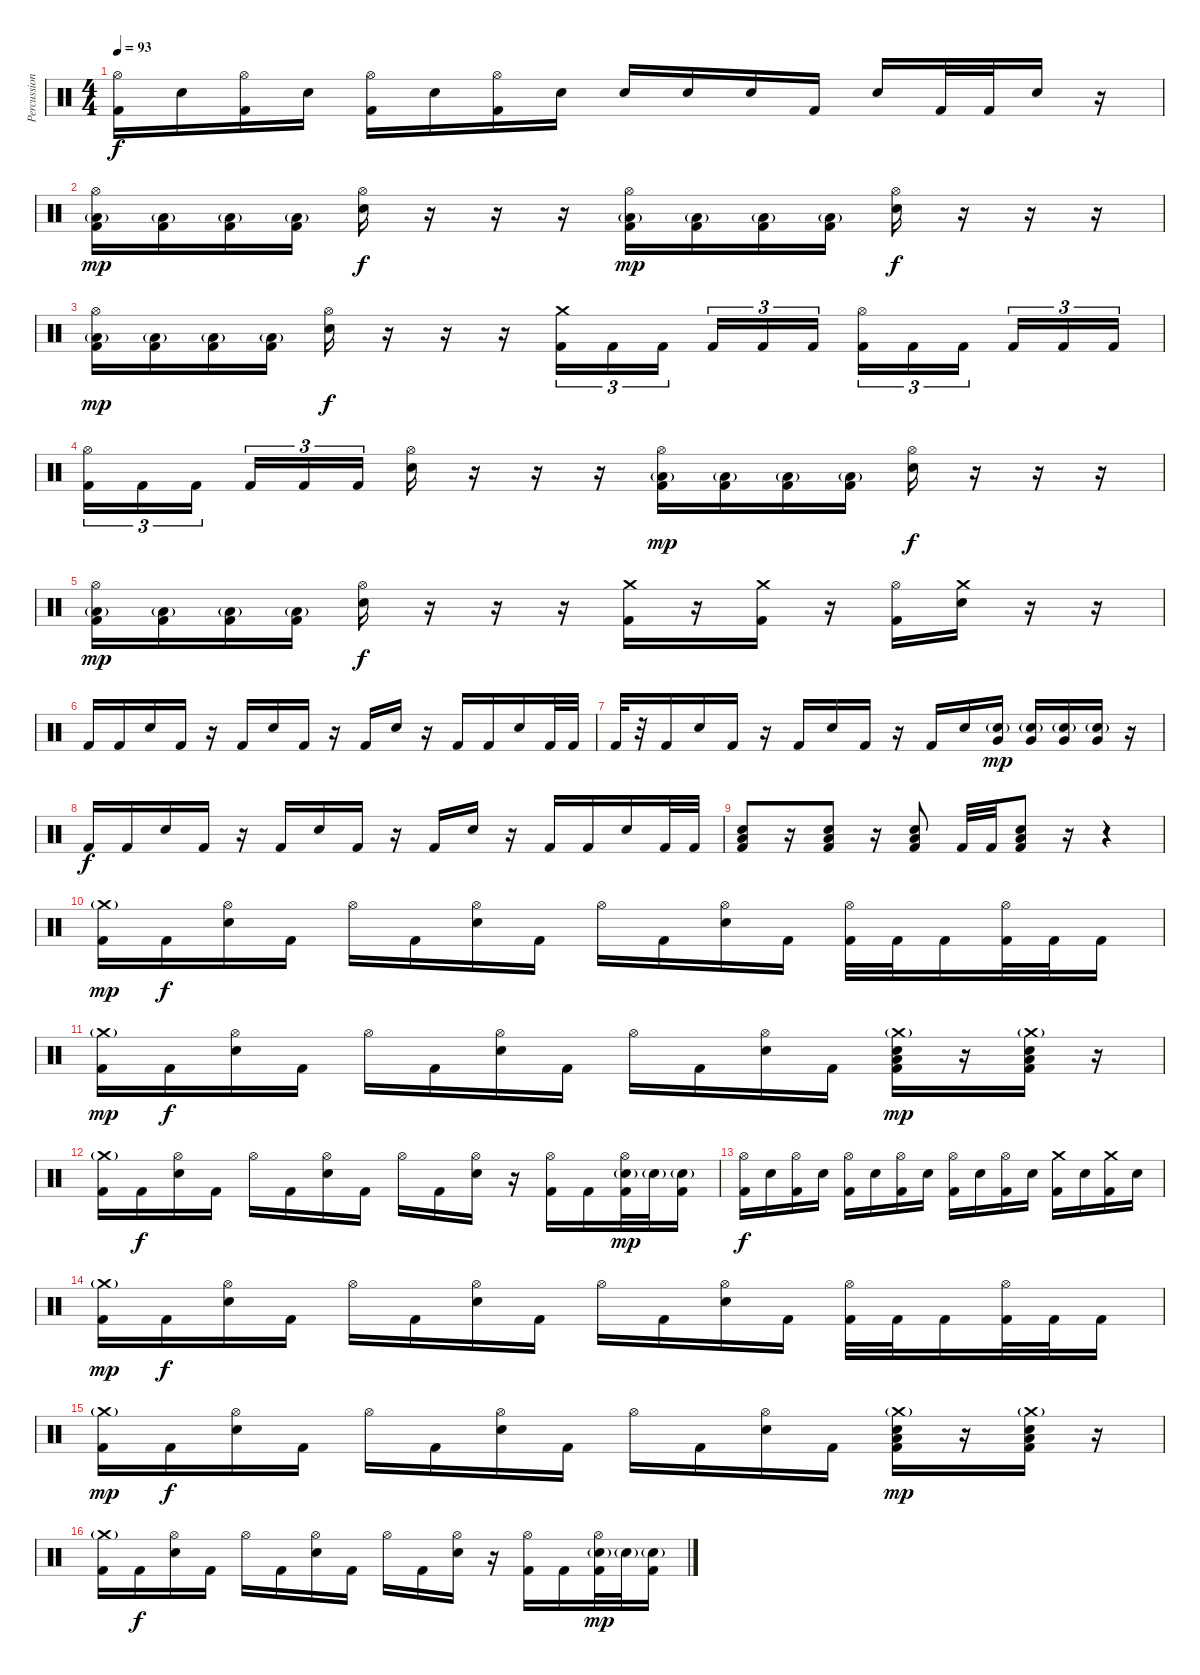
\track ("Percussion" "Percussion") {instrument percussion}
\staff {score}
\articulation defaults
\ts (4 4)
\tempo 93
\clef neutral
\ks c
("Hi-Hat (open)" "Kick (hit) 2").16{dy f} "Electric Snare (hit)".16 ("Hi-Hat (open)" "Kick (hit) 2").16 "Electric Snare (hit)".16 ("Hi-Hat (open)" "Kick (hit) 2").16 "Electric Snare (hit)".16 ("Hi-Hat (open)" "Kick (hit) 2").16 "Electric Snare (hit)".16 "Electric Snare (hit)".16 "Electric Snare (hit)".16 "Electric Snare (hit)".16 "Kick (hit) 2".16 "Electric Snare (hit)".16 "Kick (hit) 2".32 "Kick (hit) 2".32 "Electric Snare (hit)".16 r.16 |
("Hi-Hat (open)" "Low Floor Tom (hit)"{g} "Kick (hit) 2").16{dy mp} ("Low Floor Tom (hit)"{g} "Kick (hit) 2").16 ("Low Floor Tom (hit)"{g} "Kick (hit) 2").16 ("Low Floor Tom (hit)"{g} "Kick (hit) 2").16 ("Hi-Hat (open)" "Electric Snare (hit)").16{dy f} r.16 r.16 r.16 ("Hi-Hat (open)" "Low Floor Tom (hit)"{g} "Kick (hit) 2").16{dy mp} ("Low Floor Tom (hit)"{g} "Kick (hit) 2").16 ("Low Floor Tom (hit)"{g} "Kick (hit) 2").16 ("Low Floor Tom (hit)"{g} "Kick (hit) 2").16 ("Hi-Hat (open)" "Electric Snare (hit)").16{dy f} r.16 r.16 r.16 |
("Hi-Hat (open)" "Low Floor Tom (hit)"{g} "Kick (hit) 2").16{dy mp} ("Low Floor Tom (hit)"{g} "Kick (hit) 2").16 ("Low Floor Tom (hit)"{g} "Kick (hit) 2").16 ("Low Floor Tom (hit)"{g} "Kick (hit) 2").16 ("Hi-Hat (open)" "Electric Snare (hit)").16{dy f} r.16 r.16 r.16 ("Crash medium (hit)" "Kick (hit) 2").16{tu (3 2)} "Kick (hit) 2".16{tu (3 2)} "Kick (hit) 2".16{tu (3 2) beam splitsecondary} "Kick (hit) 2".16{tu (3 2)} "Kick (hit) 2".16{tu (3 2)} "Kick (hit) 2".16{tu (3 2)} ("Hi-Hat (open)" "Kick (hit) 2").16{tu (3 2)} "Kick (hit) 2".16{tu (3 2)} "Kick (hit) 2".16{tu (3 2) beam splitsecondary} "Kick (hit) 2".16{tu (3 2)} "Kick (hit) 2".16{tu (3 2)} "Kick (hit) 2".16{tu (3 2)} |
("Hi-Hat (open)" "Kick (hit) 2").16{tu (3 2)} "Kick (hit) 2".16{tu (3 2)} "Kick (hit) 2".16{tu (3 2) beam splitsecondary} "Kick (hit) 2".16{tu (3 2)} "Kick (hit) 2".16{tu (3 2)} "Kick (hit) 2".16{tu (3 2)} ("Hi-Hat (open)" "Electric Snare (hit)").16 r.16 r.16 r.16 ("Hi-Hat (open)" "Low Floor Tom (hit)"{g} "Kick (hit) 2").16{dy mp} ("Low Floor Tom (hit)"{g} "Kick (hit) 2").16 ("Low Floor Tom (hit)"{g} "Kick (hit) 2").16 ("Low Floor Tom (hit)"{g} "Kick (hit) 2").16 ("Hi-Hat (open)" "Electric Snare (hit)").16{dy f} r.16 r.16 r.16 |
("Hi-Hat (open)" "Low Floor Tom (hit)"{g} "Kick (hit) 2").16{dy mp} ("Low Floor Tom (hit)"{g} "Kick (hit) 2").16 ("Low Floor Tom (hit)"{g} "Kick (hit) 2").16 ("Low Floor Tom (hit)"{g} "Kick (hit) 2").16 ("Hi-Hat (open)" "Electric Snare (hit)").16{dy f} r.16 r.16 r.16 ("Crash medium (hit)" "Kick (hit) 2").16 r.16 ("Crash medium (hit)" "Kick (hit) 2").16 r.16 ("Hi-Hat (open)" "Kick (hit) 2").16 ("Crash medium (hit)" "Electric Snare (hit)").16 r.16 r.16 |
"Kick (hit) 2".16 "Kick (hit) 2".16 "Electric Snare (hit)".16 "Kick (hit) 2".16 r.16 "Kick (hit) 2".16 "Electric Snare (hit)".16 "Kick (hit) 2".16 r.16 "Kick (hit) 2".16 "Electric Snare (hit)".16 r.16 "Kick (hit) 2".16 "Kick (hit) 2".16 "Electric Snare (hit)".16 "Kick (hit) 2".32 "Kick (hit) 2".32 |
"Kick (hit) 2".32 r.32 "Kick (hit) 2".16 "Electric Snare (hit)".16 "Kick (hit) 2".16 r.16 "Kick (hit) 2".16 "Electric Snare (hit)".16 "Kick (hit) 2".16 r.16 "Kick (hit) 2".16 "Electric Snare (hit)".16 ("Very Low Tom (hit)" "Electric Snare (hit)"{g}).16{dy mp} ("Very Low Tom (hit)" "Electric Snare (hit)"{g}).16 ("Very Low Tom (hit)" "Electric Snare (hit)"{g}).16 ("Very Low Tom (hit)" "Electric Snare (hit)"{g}).16 r.16 |
"Kick (hit) 2".16{dy f} "Kick (hit) 2".16 "Electric Snare (hit)".16 "Kick (hit) 2".16 r.16 "Kick (hit) 2".16 "Electric Snare (hit)".16 "Kick (hit) 2".16 r.16 "Kick (hit) 2".16 "Electric Snare (hit)".16 r.16 "Kick (hit) 2".16 "Kick (hit) 2".16 "Electric Snare (hit)".16 "Kick (hit) 2".32 "Kick (hit) 2".32 |
("Low Floor Tom (hit)" "Electric Snare (hit)" "Kick (hit) 2").8 r.16 ("Low Floor Tom (hit)" "Electric Snare (hit)" "Kick (hit) 2").8 r.16 ("Low Floor Tom (hit)" "Electric Snare (hit)" "Kick (hit) 2").8 "Kick (hit) 2".32 "Kick (hit) 2".32 ("Low Floor Tom (hit)" "Electric Snare (hit)" "Kick (hit) 2").8 r.16 r.4 |
("Crash medium (hit)"{g} "Kick (hit) 2").16{dy mp} "Kick (hit) 2".16{dy f} ("Hi-Hat (open)" "Electric Snare (hit)").16 "Kick (hit) 2".16 "Hi-Hat (open)".16 "Kick (hit) 2".16 ("Hi-Hat (open)" "Electric Snare (hit)").16 "Kick (hit) 2".16 "Hi-Hat (open)".16 "Kick (hit) 2".16 ("Hi-Hat (open)" "Electric Snare (hit)").16 "Kick (hit) 2".16 ("Hi-Hat (open)" "Kick (hit) 2").32 "Kick (hit) 2".32 "Kick (hit) 2".16 ("Hi-Hat (open)" "Kick (hit) 2").32 "Kick (hit) 2".32 "Kick (hit) 2".16 |
("Crash medium (hit)"{g} "Kick (hit) 2").16{dy mp} "Kick (hit) 2".16{dy f} ("Hi-Hat (open)" "Electric Snare (hit)").16 "Kick (hit) 2".16 "Hi-Hat (open)".16 "Kick (hit) 2".16 ("Hi-Hat (open)" "Electric Snare (hit)").16 "Kick (hit) 2".16 "Hi-Hat (open)".16 "Kick (hit) 2".16 ("Hi-Hat (open)" "Electric Snare (hit)").16 "Kick (hit) 2".16 ("Crash medium (hit)"{g} "Low Floor Tom (hit)" "Electric Snare (hit)" "Kick (hit) 2").16{dy mp} r.16 ("Crash medium (hit)"{g} "Low Floor Tom (hit)" "Electric Snare (hit)" "Kick (hit) 2").16 r.16 |
("Crash medium (hit)"{g} "Kick (hit) 2").16 "Kick (hit) 2".16{dy f} ("Hi-Hat (open)" "Electric Snare (hit)").16 "Kick (hit) 2".16 "Hi-Hat (open)".16 "Kick (hit) 2".16 ("Hi-Hat (open)" "Electric Snare (hit)").16 "Kick (hit) 2".16 "Hi-Hat (open)".16 "Kick (hit) 2".16 ("Hi-Hat (open)" "Electric Snare (hit)").16 r.16 ("Hi-Hat (open)" "Kick (hit) 2").16 "Kick (hit) 2".16 ("Hi-Hat (open)" "Electric Snare (hit)"{g} "Kick (hit) 2").32{dy mp} "Electric Snare (hit)"{g}.32 ("Electric Snare (hit)"{g} "Kick (hit) 2").16 |
("Hi-Hat (open)" "Kick (hit) 2").16{dy f} "Electric Snare (hit)".16 ("Hi-Hat (open)" "Kick (hit) 2").16 "Electric Snare (hit)".16 ("Hi-Hat (open)" "Kick (hit) 2").16 "Electric Snare (hit)".16 ("Hi-Hat (open)" "Kick (hit) 2").16 "Electric Snare (hit)".16 ("Hi-Hat (open)" "Kick (hit) 2").16 "Electric Snare (hit)".16 ("Hi-Hat (open)" "Kick (hit) 2").16 "Electric Snare (hit)".16 ("Crash medium (hit)" "Kick (hit) 2").16 "Electric Snare (hit)".16 ("Crash medium (hit)" "Kick (hit) 2").16 "Electric Snare (hit)".16 |
("Crash medium (hit)"{g} "Kick (hit) 2").16{dy mp} "Kick (hit) 2".16{dy f} ("Hi-Hat (open)" "Electric Snare (hit)").16 "Kick (hit) 2".16 "Hi-Hat (open)".16 "Kick (hit) 2".16 ("Hi-Hat (open)" "Electric Snare (hit)").16 "Kick (hit) 2".16 "Hi-Hat (open)".16 "Kick (hit) 2".16 ("Hi-Hat (open)" "Electric Snare (hit)").16 "Kick (hit) 2".16 ("Hi-Hat (open)" "Kick (hit) 2").32 "Kick (hit) 2".32 "Kick (hit) 2".16 ("Hi-Hat (open)" "Kick (hit) 2").32 "Kick (hit) 2".32 "Kick (hit) 2".16 |
("Crash medium (hit)"{g} "Kick (hit) 2").16{dy mp} "Kick (hit) 2".16{dy f} ("Hi-Hat (open)" "Electric Snare (hit)").16 "Kick (hit) 2".16 "Hi-Hat (open)".16 "Kick (hit) 2".16 ("Hi-Hat (open)" "Electric Snare (hit)").16 "Kick (hit) 2".16 "Hi-Hat (open)".16 "Kick (hit) 2".16 ("Hi-Hat (open)" "Electric Snare (hit)").16 "Kick (hit) 2".16 ("Crash medium (hit)"{g} "Low Floor Tom (hit)" "Electric Snare (hit)" "Kick (hit) 2").16{dy mp} r.16 ("Crash medium (hit)"{g} "Low Floor Tom (hit)" "Electric Snare (hit)" "Kick (hit) 2").16 r.16 |
("Crash medium (hit)"{g} "Kick (hit) 2").16 "Kick (hit) 2".16{dy f} ("Hi-Hat (open)" "Electric Snare (hit)").16 "Kick (hit) 2".16 "Hi-Hat (open)".16 "Kick (hit) 2".16 ("Hi-Hat (open)" "Electric Snare (hit)").16 "Kick (hit) 2".16 "Hi-Hat (open)".16 "Kick (hit) 2".16 ("Hi-Hat (open)" "Electric Snare (hit)").16 r.16 ("Hi-Hat (open)" "Kick (hit) 2").16 "Kick (hit) 2".16 ("Hi-Hat (open)" "Electric Snare (hit)"{g} "Kick (hit) 2").32{dy mp} "Electric Snare (hit)"{g}.32 ("Electric Snare (hit)"{g} "Kick (hit) 2").16
